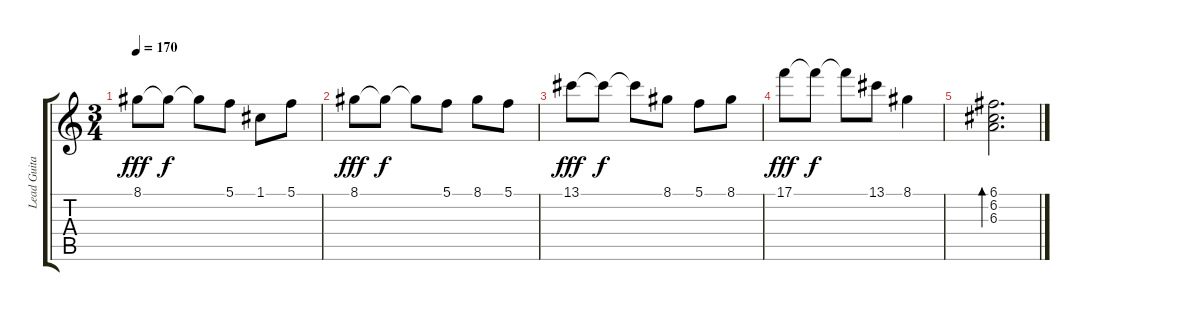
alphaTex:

\track ("Lead Guitar" "Lead Guita") {instrument overdrivenguitar}
\staff {score tabs}
\tuning (C4 G3 Eb3 Bb2 F2 C2) {hide}
\ts (3 4)
\tempo 170
\clef g2
\ks c
8.1.8{dy fff} 8.1{t}.8{dy f} 8.1{t}.8 5.1.8 1.1.8 5.1.8 |
8.1.8{dy fff} 8.1{t}.8{dy f} 8.1{t}.8 5.1.8 8.1.8 5.1.8 |
13.1.8{dy fff} 13.1{t}.8{dy f} 13.1{t}.8 8.1.8 5.1.8 8.1.8 |
17.1.8{dy fff} 17.1{t}.8{dy f} 17.1{t}.8 13.1.8 8.1.4 |
(6.1 6.2 6.3).2{d bd 240}
